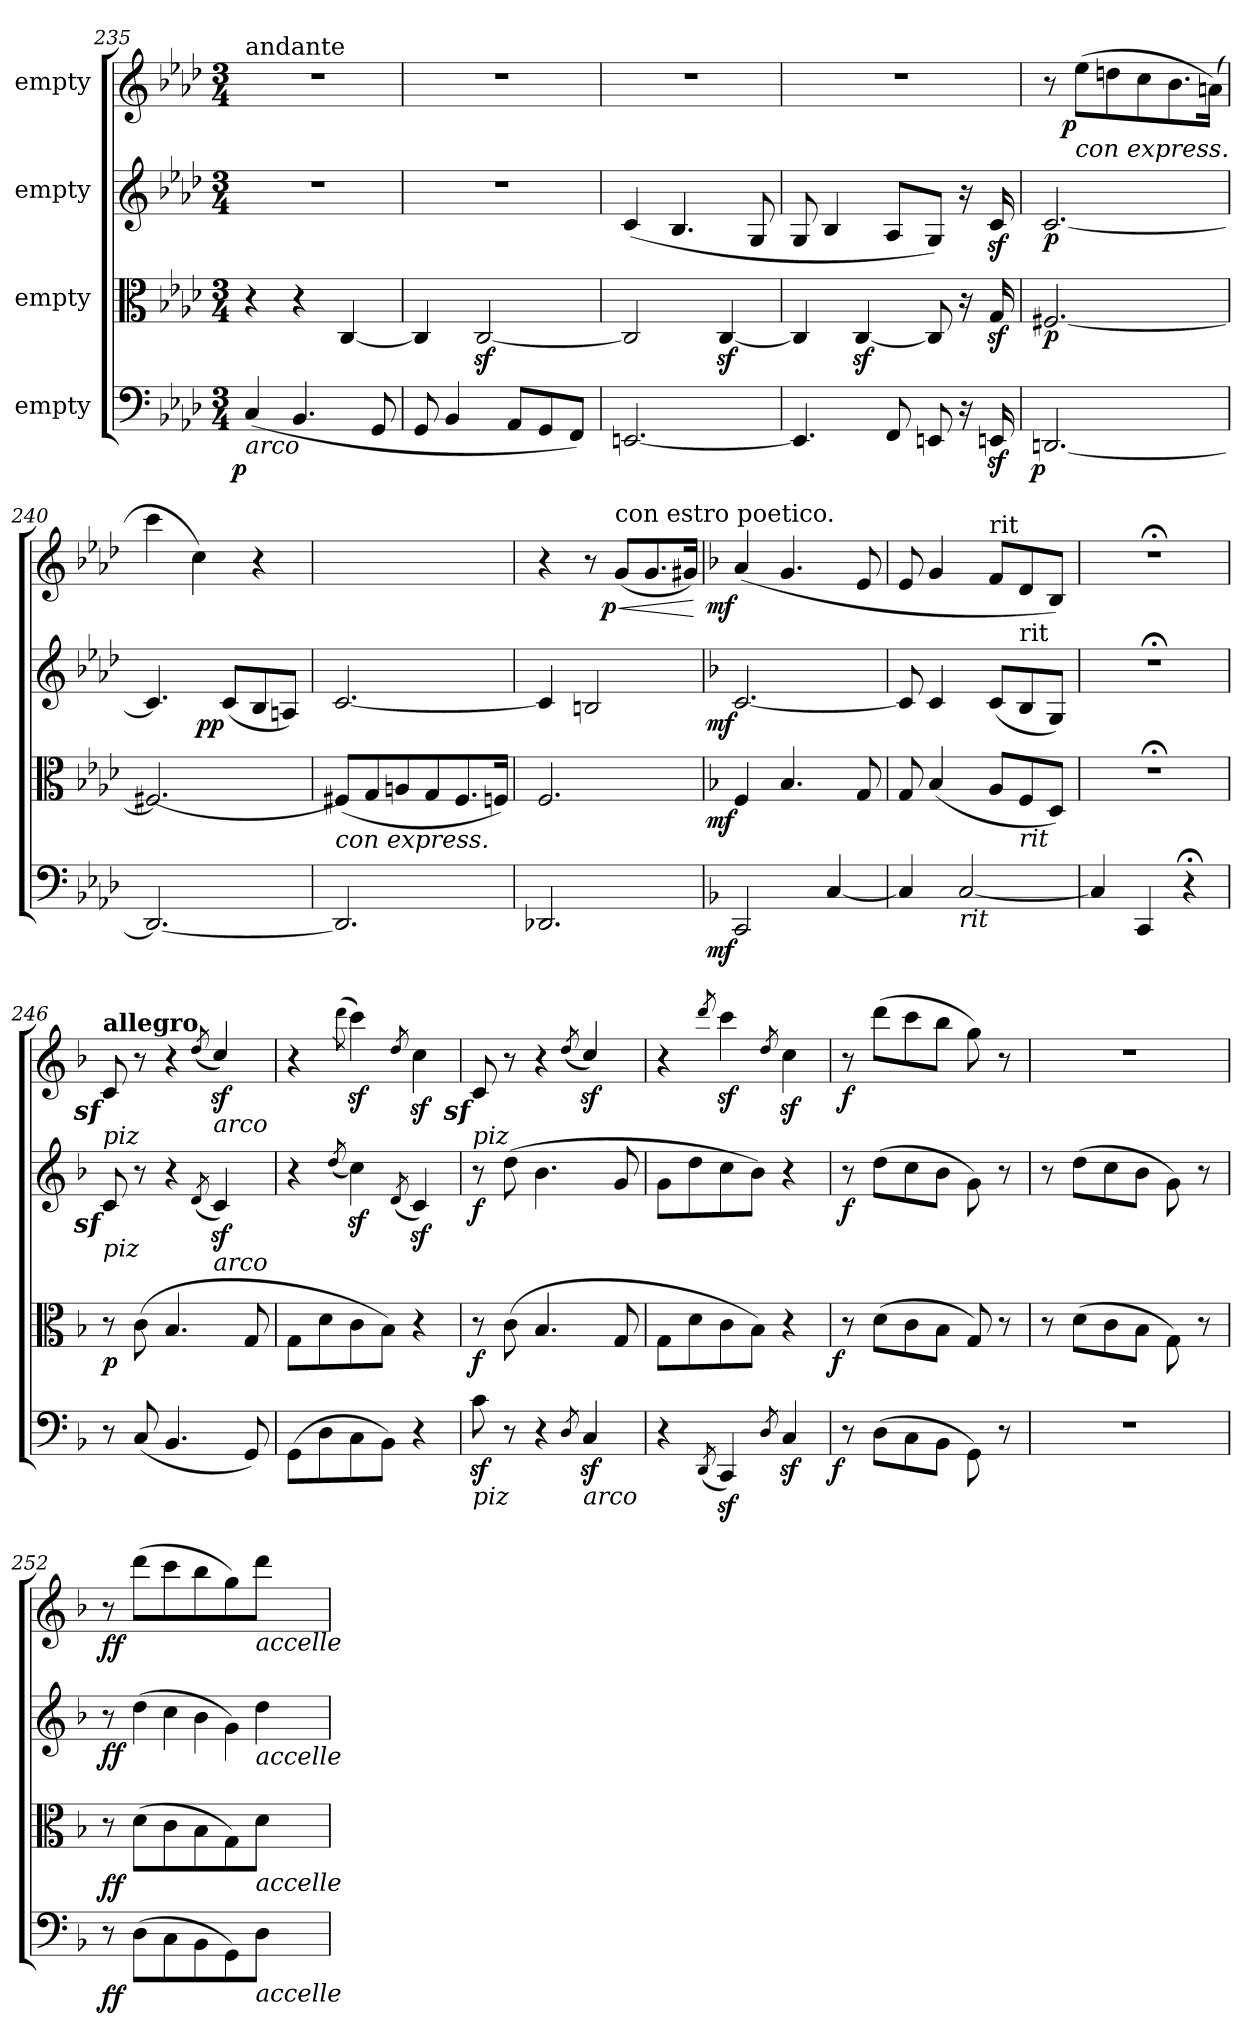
**kern	**dynam	**kern	**dynam	**kern	**dynam	**kern	**dynam
*part4	*part4	*part3	*part3	*part2	*part2	*part1	*part1
*staff4	*staff4	*staff3	*staff3	*staff2	*staff2	*staff1	*staff1
*I"empty	*	*I"empty	*	*I"empty	*	*I"empty	*
*clefF4	*	*clefC3	*	*clefG2	*	*clefG2	*
*k[b-e-a-d-]	*	*k[b-e-a-d-]	*	*k[b-e-a-d-]	*	*k[b-e-a-d-]	*
*M3/4	*	*M3/4	*	*M3/4	*	*M3/4	*
=235	=235	=235	=235	=235	=235	=235	=235
!	!	!	!	!	!	!LO:TX:a:t=andante	!
!LO:TX:b:i:t=arco	!	!	!	!	!	!	!
!	!LO:DY:rj	!	!	!	!	!	!
(4C/	p	4r	.	2.r	.	2.r	.
4.BB-/	.	4r	.	.	.	.	.
.	.	[4C/	.	.	.	.	.
8GG/	.	.	.	.	.	.	.
=236	=236	=236	=236	=236	=236	=236	=236
8GG/	.	4C/]	.	2.r	.	2.r	.
4BB-/	.	.	.	.	.	.	.
.	.	[2Cz/	.	.	.	.	.
8AA-/L	.	.	.	.	.	.	.
8GG/	.	.	.	.	.	.	.
8FF/J)	.	.	.	.	.	.	.
=237	=237	=237	=237	=237	=237	=237	=237
[2.EEn/	.	2C/]	.	(4c/	.	2.r	.
.	.	.	.	4.B-/	.	.	.
.	.	[4Cz/	.	.	.	.	.
.	.	.	.	8G/	.	.	.
=238	=238	=238	=238	=238	=238	=238	=238
4.EEn/]	.	4C/]	.	8G/	.	2.r	.
.	.	.	.	4B-/	.	.	.
.	.	[4Cz/	.	.	.	.	.
8FF/	.	.	.	8A-/L	.	.	.
8EE/	.	8C/]	.	8G/J)	.	.	.
16r	.	16r	.	16r	.	.	.
16EEnz/	.	16Gz/	.	16cz/	.	.	.
=239	=239	=239	=239	=239	=239	=239	=239
!	!LO:DY:rj	!	!	!	!	!	!
[2.DDn/	p	[2.F#X/	p	[2.c/	p	8r	.
!	!	!	!	!	!	!LO:TX:b:i:t=con express.	!
!	!	!	!	!	!	!	!LO:DY:rj
.	.	.	.	.	.	(8ee-\L	p
.	.	.	.	.	.	8ddn\	.
.	.	.	.	.	.	8cc\	.
.	.	.	.	.	.	8.b-\	.
.	.	.	.	.	.	(16an\Jk)	.
=240	=240	=240	=240	=240	=240	=240	=240
2.DD/_	.	2.F#X/_	.	4.c/]	.	4ccc\	.
.	.	.	.	.	.	4cc\)	.
!	!	!	!	!	!LO:DY:rj	!	!
.	.	.	.	(8c/L	pp	.	.
.	.	.	.	8B-/	.	4r	.
.	.	.	.	8An/J)	.	.	.
=241	=241	=241	=241	=241	=241	=241	=241
!	!	!LO:TX:b:i:t=con express.	!	!	!	!	!
2.DD/]	.	(8F#X/L]	.	[2.c/	.	2.ryy	.
.	.	8G/	.	.	.	.	.
.	.	8An/	.	.	.	.	.
.	.	8G/	.	.	.	.	.
.	.	8.F#/	.	.	.	.	.
.	.	16Fn/Jk)	.	.	.	.	.
=242	=242	=242	=242	=242	=242	=242	=242
2.DD-X/	.	2.F/	.	4c/]	.	4r	.
.	.	.	.	2Bn/	.	8r	.
!	!	!	!	!	!	!LO:TX:a:t=con estro poetico.	!
!	!	!	!	!	!	!	!LO:HP:b
!	!	!	!	!	!	!	!LO:DY:n=1:rj
.	.	.	.	.	.	(8g/L	< p
.	.	.	.	.	.	8.g/	.
.	.	.	.	.	.	16g#X/Jk)	.
.	.	.	.	.	.	.	[
=243	=243	=243	=243	=243	=243	=243	=243
*k[b-]	*	*k[b-]	*	*k[b-]	*	*k[b-]	*
!	!LO:DY:rj	!	!LO:DY:rj	!	!LO:DY:rj	!	!LO:DY:rj
2CC/	mf	4F/	mf	[2.c/	mf	(4a/	mf
.	.	4.B-/	.	.	.	4.g/	.
[4C/	.	.	.	.	.	.	.
.	.	8G/	.	.	.	8e/	.
=244	=244	=244	=244	=244	=244	=244	=244
4C/]	.	8G/	.	8c/]	.	8e/	.
.	.	(4B-/	.	4c/	.	4g/	.
!LO:TX:b:i:t=rit	!	!	!	!	!	!	!
[2C/	.	.	.	.	.	.	.
!	!	!	!	!	!	!LO:TX:a:t=rit	!
.	.	8A/L	.	(8c/L	.	8f/L	.
!	!	!	!	!LO:TX:a:t=rit	!	!	!
!	!	!LO:TX:b:i:t=rit	!	!	!	!	!
.	.	8F/	.	8B-/	.	8d/	.
.	.	8D/J)	.	8G/J)	.	8B-/J)	.
=245	=245	=245	=245	=245	=245	=245	=245
4C/]	.	2.r;<	.	2.r;<	.	2.r;<	.
4CC/	.	.	.	.	.	.	.
4r;<	.	.	.	.	.	.	.
=246	=246	=246	=246	=246	=246	=246	=246
!	!	!	!	!	!	!LO:TX:b:i:t=piz	!
!	!	!	!	!	!	!LO:TX:a:B:t=allegro	!
!	!	!	!	!LO:TX:b:i:t=piz	!	!	!
!	!	!	!	!LO:DY:rj	!	!LO:DY:rj	!
8r	.	8r	p	8cz/	.	8cz/	.
(>8C/	.	(8c\	.	8r	.	8r	.
4.BB-/	.	4.B-/	.	4r	.	4r	.
.	.	.	.	(8qd/	.	(8qdd/	.
!	!	!	!	!	!	!LO:TX:b:i:t=arco	!
!	!	!	!	!LO:TX:b:i:t=arco	!	!	!
.	.	.	.	4cz/)	.	4ccz/)	.
8GG/)	.	8G/	.	.	.	.	.
=247	=247	=247	=247	=247	=247	=247	=247
(8GG\L	.	8G\L	.	4r	.	4r	.
8D\	.	8d\	.	.	.	.	.
.	.	.	.	(8qdd/	.	(8qddd\	.
8C\	.	8c\	.	4ccz\)	.	4cccz\)	.
8BB-\J)	.	8B-\J)	.	.	.	.	.
.	.	.	.	(8qd/	.	8qdd/	.
4r	.	4r	.	4cz/)	.	4ccz\	.
=248	=248	=248	=248	=248	=248	=248	=248
!	!	!	!	!	!	!LO:TX:b:i:t=piz	!
!LO:TX:b:i:t=piz	!	!	!	!	!	!	!
!	!	!	!	!	!	!LO:DY:rj	!
8cz\	.	8r	f	8r	f	8cz/	.
8r	.	(8c\	.	(8dd\	.	8r	.
4r	.	4.B-/	.	4.b-\	.	4r	.
8qD/	.	.	.	.	.	(8qdd/	.
!LO:TX:b:i:t=arco	!	!	!	!	!	!	!
4Cz/	.	.	.	.	.	4ccz/)	.
.	.	8G/	.	8g/	.	.	.
=249	=249	=249	=249	=249	=249	=249	=249
4r	.	8G\L	.	8g\L	.	4r	.
.	.	8d\	.	8dd\	.	.	.
(8qDD/	.	.	.	.	.	8qddd/	.
4CCz/)	.	8c\	.	8cc\	.	4cccz\	.
.	.	8B-\J)	.	8b-\J)	.	.	.
8qD/	.	.	.	.	.	8qdd/	.
4Cz/	.	4r	.	4r	.	4ccz\	.
=250	=250	=250	=250	=250	=250	=250	=250
!	!LO:DY:rj	!	!LO:DY:rj	!	!	!	!
8r	f	8r	f	8r	f	8r	f
(8D\L	.	(8d\L	.	(8dd\L	.	(8ddd\L	.
8C\	.	8c\	.	8cc\	.	8ccc\	.
8BB-\J	.	8B-\J	.	8b-\J	.	8bb-\J	.
8GG\)	.	8G/)	.	8g\)	.	8gg\)	.
8r	.	8r	.	8r	.	8r	.
=251	=251	=251	=251	=251	=251	=251	=251
2.r	.	8r	.	8r	.	2.r	.
.	.	(8d\L	.	(8dd\L	.	.	.
.	.	8c\	.	8cc\	.	.	.
.	.	8B-\J	.	8b-\J	.	.	.
.	.	8G\)	.	8g\)	.	.	.
.	.	8r	.	8r	.	.	.
=252	=252	=252	=252	=252	=252	=252	=252
8r	ff	8r	ff	8r	ff	8r	ff
!	!	!	!	!LO:N:vis=4	!	!	!
(8D\L	.	(8d\L	.	(8dd\	.	(8ddd\L	.
!	!	!	!	!LO:N:vis=4	!	!	!
8C\	.	8c\	.	8cc\	.	8ccc\	.
!	!	!	!	!LO:N:vis=4	!	!	!
8BB-\	.	8B-\	.	8b-\	.	8bb-\	.
!	!	!	!	!LO:N:vis=4	!	!	!
8GG\)	.	8G\)	.	8g\)	.	8gg\)	.
!	!	!	!	!	!	!LO:TX:b:i:t=accelle	!
!	!	!	!	!LO:TX:b:i:t=accelle	!	!	!
!	!	!LO:TX:b:i:t=accelle	!	!	!	!	!
!LO:TX:b:i:t=accelle	!	!	!	!	!	!	!
!	!	!	!	!LO:N:vis=4	!	!	!
8D\J	.	8d\J	.	8dd\	.	8ddd\J	.
=	=	=	=	=	=	=	=
*-	*-	*-	*-	*-	*-	*-	*-
